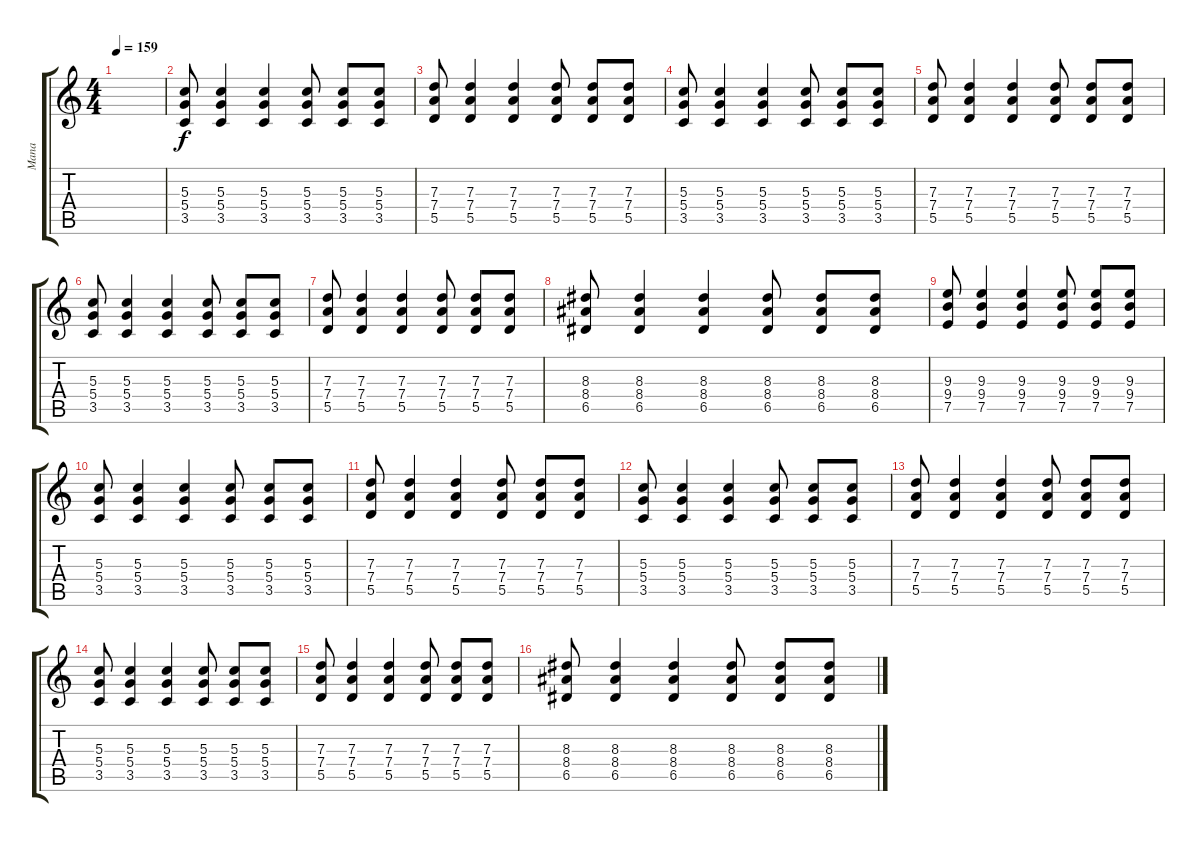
\track ("Mana" "Mana") {instrument overdrivenguitar}
\staff {score tabs}
\tuning (E4 B3 G3 D3 A2 E2) {hide}
\ts (4 4)
\tempo 159
\clef g2
\ks c
|
(5.3 5.4 3.5).8 (5.3 5.4 3.5).4 (5.3 5.4 3.5).4 (5.3 5.4 3.5).8 (5.3 5.4 3.5).8 (5.3 5.4 3.5).8 |
(7.3 7.4 5.5).8 (7.3 7.4 5.5).4 (7.3 7.4 5.5).4 (7.3 7.4 5.5).8 (7.3 7.4 5.5).8 (7.3 7.4 5.5).8 |
(5.3 5.4 3.5).8 (5.3 5.4 3.5).4 (5.3 5.4 3.5).4 (5.3 5.4 3.5).8 (5.3 5.4 3.5).8 (5.3 5.4 3.5).8 |
(7.3 7.4 5.5).8 (7.3 7.4 5.5).4 (7.3 7.4 5.5).4 (7.3 7.4 5.5).8 (7.3 7.4 5.5).8 (7.3 7.4 5.5).8 |
(5.3 5.4 3.5).8 (5.3 5.4 3.5).4 (5.3 5.4 3.5).4 (5.3 5.4 3.5).8 (5.3 5.4 3.5).8 (5.3 5.4 3.5).8 |
(7.3 7.4 5.5).8 (7.3 7.4 5.5).4 (7.3 7.4 5.5).4 (7.3 7.4 5.5).8 (7.3 7.4 5.5).8 (7.3 7.4 5.5).8 |
(8.3 8.4 6.5).8 (8.3 8.4 6.5).4 (8.3 8.4 6.5).4 (8.3 8.4 6.5).8 (8.3 8.4 6.5).8 (8.3 8.4 6.5).8 |
(9.3 9.4 7.5).8 (9.3 9.4 7.5).4 (9.3 9.4 7.5).4 (9.3 9.4 7.5).8 (9.3 9.4 7.5).8 (9.3 9.4 7.5).8 |
(5.3 5.4 3.5).8 (5.3 5.4 3.5).4 (5.3 5.4 3.5).4 (5.3 5.4 3.5).8 (5.3 5.4 3.5).8 (5.3 5.4 3.5).8 |
(7.3 7.4 5.5).8 (7.3 7.4 5.5).4 (7.3 7.4 5.5).4 (7.3 7.4 5.5).8 (7.3 7.4 5.5).8 (7.3 7.4 5.5).8 |
(5.3 5.4 3.5).8 (5.3 5.4 3.5).4 (5.3 5.4 3.5).4 (5.3 5.4 3.5).8 (5.3 5.4 3.5).8 (5.3 5.4 3.5).8 |
(7.3 7.4 5.5).8 (7.3 7.4 5.5).4 (7.3 7.4 5.5).4 (7.3 7.4 5.5).8 (7.3 7.4 5.5).8 (7.3 7.4 5.5).8 |
(5.3 5.4 3.5).8 (5.3 5.4 3.5).4 (5.3 5.4 3.5).4 (5.3 5.4 3.5).8 (5.3 5.4 3.5).8 (5.3 5.4 3.5).8 |
(7.3 7.4 5.5).8 (7.3 7.4 5.5).4 (7.3 7.4 5.5).4 (7.3 7.4 5.5).8 (7.3 7.4 5.5).8 (7.3 7.4 5.5).8 |
(8.3 8.4 6.5).8 (8.3 8.4 6.5).4 (8.3 8.4 6.5).4 (8.3 8.4 6.5).8 (8.3 8.4 6.5).8 (8.3 8.4 6.5).8
